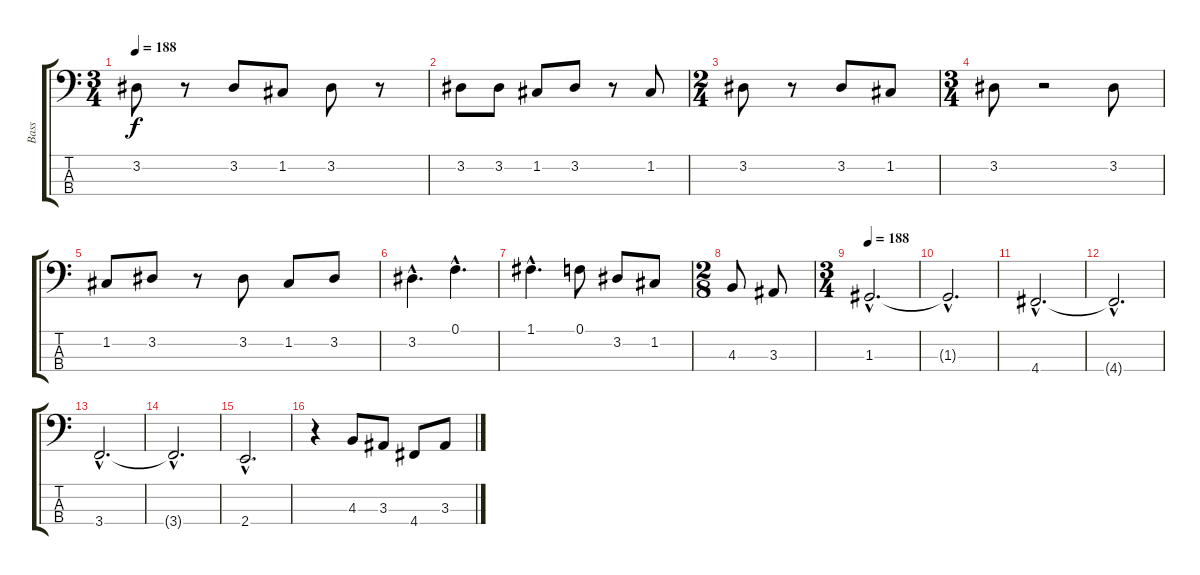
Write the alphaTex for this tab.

\track ("Bass" "Bass") {instrument electricbassfinger}
\staff {score tabs}
\tuning (F2 C2 G1 D1) {hide}
\ts (3 4)
\tempo 188
\clef f4
\ks c
3.2.8{dy f} r.8 3.2.8 1.2.8 3.2.8 r.8 |
3.2.8 3.2.8 1.2.8 3.2.8 r.8 1.2.8 |
\ts (2 4)
3.2.8 r.8 3.2.8 1.2.8 |
\ts (3 4)
3.2.8 r.2 3.2.8 |
1.2.8 3.2.8 r.8 3.2.8 1.2.8 3.2.8 |
3.2{hac}.4{d} 0.1{hac}.4{d} |
1.1{hac}.4{d} 0.1.8 3.2.8 1.2.8 |
\ts (2 8)
4.3.8 3.3.8 |
\ts (3 4)
\tempo 188
1.3{hac}.2{d} |
1.3{hac t}.2{d} |
4.4{hac}.2{d} |
4.4{hac t}.2{d} |
3.4{hac}.2{d} |
3.4{hac t}.2{d} |
2.4{hac}.2{d} |
r.4 4.3.8 3.3.8 4.4.8 3.3.8
